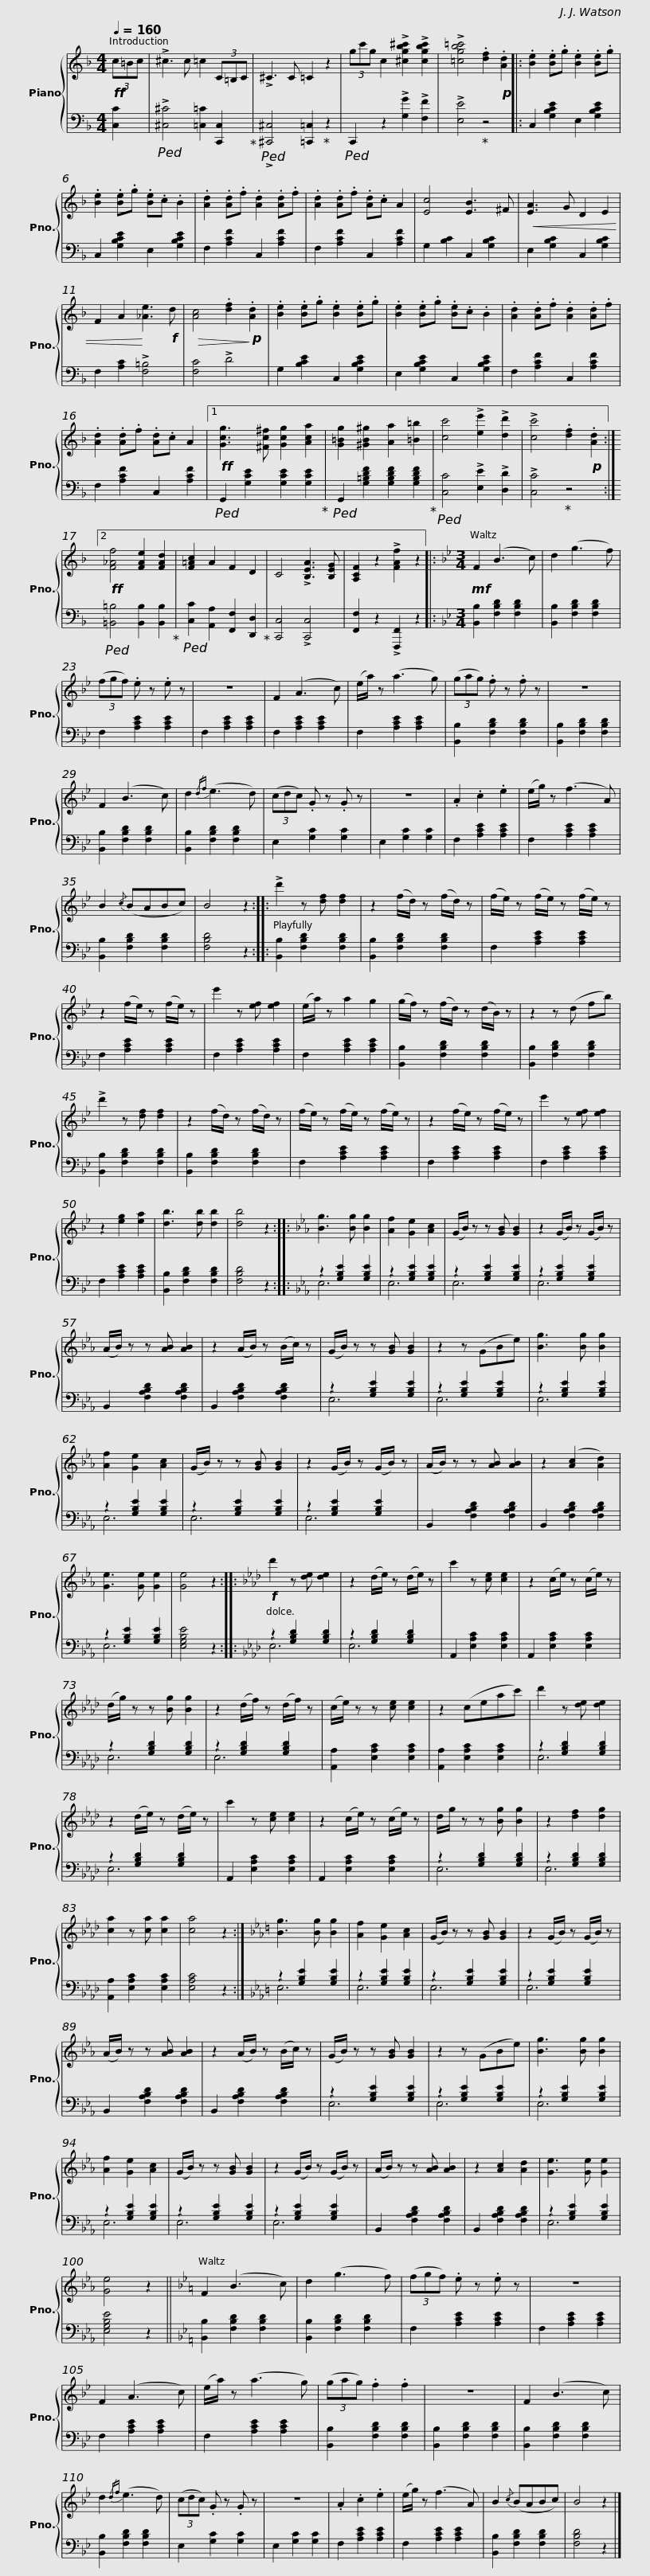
X:1
%%score { 1 | ( 2 3 ) }
L:1/8
Q:1/4=160
M:4/4
I:linebreak $
K:F
V:1 treble
V:2 bass
V:3 bass
V:1
!ff! (3c=Bc | !>!^c3 c =c2 (3C=B,C | !>!^C3 C =C2 z2 | (3gc'g c2 !>![^cgb^c']2 !>![cgbc']2 | !>![=cgb=c']4 .[df]2!p! .[Ad]2 |: %5
 .[Be]2 .[Be].g .[Be]2 .[Be].g |$ .[Be]2 .[Be].g .[Be].c .B2 | .[Ad]2 .[Ad].f .[Ad]2 .[Ad].f | .[Ad]2 .[Ad].f .[Ad].c A2 | [Ec]4 [EB]3 ^F | %10
!<(! [EA]3 G D2 E2 | F2 A2!<)! [_Ae]3!f! d |$!>(! [Ac]4 .[df]2!>)!!p! .[Ad]2 | .[Be]2 .[Be].g .[Be]2 .[Be].g | .[Be]2 .[Be].g .[Be].c .B2 | %15
 .[Ad]2 .[Ad].f .[Ad]2 .[Ad].f | .[Ad]2 .[Ad].f .[Ad].c A2 |1!ff! [Gcg]3 [^Fc^f] [Gcg]2 [Aca]2 |$ [G=Bg]2 [^GB^g]2 [Aa]2 [=B=b]2 | [cc']4 !>![ee']2 !>![dd']2 | %20
 !>![cc']4 .[df]2!p! .[Ad]2 :|2!ff! [F_Af]4 [FAe]2 [FAd]2 | [F=Ac]2 A2 F2 D2 | C4 !>![B,EA]3 [B,EG] |$ [A,CF]2 z2 !>![FAf]2 z2 |: %25
[K:Bb][M:3/4]!mf! F2 (B3 c) | d2 (g3 f) | (3(fgf) .e z .e z | z6 | F2 (A3 c) |$ %30
 (e/a/) z (a3 g) | (3(gag) .f z .f z | z6 | F2 (B3 c) | d2{/df} (e3 d) | %35
 (3(cdc) .G z .G z | z6 | .A2 .c2 .e2 |$ (e/g/) z (f3 A) | B2{/c} (BABc) | %40
 B4 z2 :: !>!d'2 z [df] [df]2 | z2 (f/d/) z (f/d/) z | (f/e/) z (f/e/) z (f/e/) z | z2 (f/e/) z (f/e/) z |$ %45
 e'2 z [ef] [ef]2 | (e/a/) z a2 g2 | (g/f/) z (f/d/) z (d/B/) z | z2 z (d fb) | !>!d'2 z [df] [df]2 | %50
 z2 (f/d/) z (f/d/) z |$ (f/e/) z (f/e/) z (f/e/) z | z2 (f/e/) z (f/e/) z | e'2 z [ef] [ef]2 | z2 [eg]2 [ea]2 | %55
 [db]3 [db] [db]2 | [db]4 z2 ::[K:Eb] [Bg]3 [Bg] [Bg]2 | [Af]2 [Ge]2 [Ac]2 |$ (G/B/) z z [GB] [GB]2 | %60
 z2 (G/B/) z (G/B/) z | (A/B/) z z [AB] [AB]2 | z2 (A/B/) z (B/c/) z | (G/B/) z z [GB] [GB]2 | z2 z (GBe) | %65
 [Bg]3 [Bg] [Bg]2 |$ [Af]2 [Ge]2 [Ac]2 | (G/B/) z z [GB] [GB]2 | z2 (G/B/) z (G/B/) z | (A/B/) z z [AB] [AB]2 | %70
 z2 ([Ac]2 [Ad]2) | [Ge]3 [Ge] [Ge]2 | [Ge]4 z2 ::$[K:Ab]!f! d'2 z [de] [de]2 | z2 (d/e/) z (d/e/) z | %75
 c'2 z [ce] [ce]2 | z2 (c/e/) z (c/e/) z | (d/g/) z z [Bg] [Bg]2 | z2 (d/f/) z (d/f/) z | (c/e/) z z [ce] [ce]2 |$ %80
 z2 (ceac') | d'2 z [de] [de]2 | z2 (d/e/) z (d/e/) z | c'2 z [ce] [ce]2 | z2 (c/e/) z (c/e/) z | %85
 d/g/ z z [Bg] [Bg]2 | z2 [df]2 [dg]2 | [ca]2 z [ca] [ca]2 |$ [ca]4 z2 :|[K:Eb] [Bg]3 [Bg] [Bg]2 | %90
 [Af]2 [Ge]2 [Ac]2 | (G/B/) z z [GB] [GB]2 | z2 (G/B/) z (G/B/) z | (A/B/) z z [AB] [AB]2 | z2 (A/B/) z (B/c/) z |$ %95
 (G/B/) z z [GB] [GB]2 | z2 z (GBe) | [Bg]3 [Bg] [Bg]2 | [Af]2 [Ge]2 [Ac]2 | (G/B/) z z [GB] [GB]2 | %100
 z2 (G/B/) z (G/B/) z | (A/B/) z z [AB] [AB]2 |$ z2 [Ac]2 [Ad]2 | [Ge]3 [Ge] [Ge]2 | [Ge]4 z2 || %105
[K:Bb] F2 (B3 c) | d2 (g3 f) | (3(fgf) .e z .e z | z6 | F2 (A3 c) |$ %110
 (e/a/) z (a3 g) | (3(gag) .f2 .f2 | z6 | F2 (B3 c) | d2{/df} (e3 d) | %115
 (3(cdc) .G z .G z | z6 | .A2 .c2 .e2 |$ (e/g/) z (f3 A) | B2{/c} (BABc) | %120
 B4 z2 |] %121
V:2
 [C,C]2 |!ped! !>![^C,^C]4 [=C,=C]2 [C,,C,]2!ped-up! |!ped! !>![^C,,^C,]4 [=C,,=C,]2!ped-up! z2 |!ped! C,,2 z2 !>![G,G]2 !>![F,F]2 | !>![E,E]4!ped-up! z4 |: %5
 C,2 [G,B,CE]2 E,2 [G,B,CE]2 |$ C,2 [G,B,CE]2 E,2 [G,B,CE]2 | F,2 [A,CF]2 C,2 [A,CF]2 | F,2 [A,CF]2 C,2 [A,CF]2 | G,2 [B,C]2 C,2 [G,B,C]2 | %10
 E,2 [G,B,C]2 C,2 [G,B,C]2 | F,2 [A,C]2 !>![F,=B,]4 |$ [F,C]4 !>!D4 | G,2 [B,CE]2 C,2 [G,B,CE]2 | E,2 [G,B,CE]2 C,2 [G,B,CE]2 | %15
 F,2 [A,CF]2 C,2 [A,CF]2 | F,2 [A,CF]2 C,2 [A,CF]2 |1!ped! G,,2 [G,CE]2 [G,CE]2 [G,CE]2!ped-up! |$!ped! G,,2 [G,=B,DF]2 [G,B,DF]2 [G,B,DF]2!ped-up! |!ped! [C,C]4 !>![E,E]2 !>![D,D]2 | %20
 !>![C,C]4!ped-up! z4 :|2!ped! [=B,,=B,]4 [B,,B,]2 [B,,B,]2!ped-up! |!ped! [C,C]2 [A,,A,]2 [F,,F,]2 [D,,D,]2!ped-up! | [C,,C,]4 !>![C,,C,]4 |$ [F,,F,]2 z2 !>![F,,,F,,]2 z2 |: %25
[K:Bb][M:3/4] [B,,B,]2 [F,B,D]2 [F,B,D]2 | [B,,B,]2 [F,B,D]2 [F,B,D]2 | F,2 [A,CE]2 [A,CE]2 | F,2 [A,CE]2 [A,CE]2 | F,2 [A,CE]2 [A,CE]2 |$ %30
 F,2 [A,CE]2 [A,CE]2 | [B,,B,]2 [F,B,D]2 [F,B,D]2 | [B,,B,]2 [F,B,D]2 [F,B,D]2 | [B,,B,]2 [F,B,D]2 [F,B,D]2 | [B,,B,]2 [F,B,D]2 [F,B,D]2 | %35
 E,2 [G,C]2 [G,C]2 | E,2 [G,C]2 [G,C]2 | F,2 [A,CE]2 [A,CE]2 |$ F,2 [A,CE]2 [A,CE]2 | [B,,B,]2 [F,B,D]2 [F,B,D]2 | %40
 [F,B,D]4 z2 :: [B,,B,]2 [F,B,D]2 [F,B,D]2 | [B,,B,]2 [F,B,D]2 [F,B,D]2 | F,2 [A,CE]2 [A,CE]2 | F,2 [A,CE]2 [A,CE]2 |$ %45
 F,2 [A,CE]2 [A,CE]2 | F,2 [A,CE]2 [A,CE]2 | [B,,B,]2 [F,B,D]2 [F,B,D]2 | [B,,B,]2 [F,B,D]2 [F,B,D]2 | [B,,B,]2 [F,B,D]2 [F,B,D]2 | %50
 [B,,B,]2 [F,B,D]2 [F,B,D]2 |$ F,2 [A,CE]2 [A,CE]2 | F,2 [A,CE]2 [A,CE]2 | F,2 [A,CE]2 [A,CE]2 | F,2 [A,CE]2 [A,CE]2 | %55
 [B,,B,]2 [F,B,D]2 [F,B,D]2 | [F,B,D]4 z2 ::[K:Eb] z2 [G,B,E]2 [G,B,E]2 | z2 [G,B,E]2 [G,B,E]2 |$ z2 [G,B,E]2 [G,B,E]2 | %60
 z2 [G,B,E]2 [G,B,E]2 | B,,2 [F,A,B,D]2 [F,A,B,D]2 | B,,2 [F,A,B,D]2 [F,A,B,D]2 | z2 [G,B,E]2 [G,B,E]2 | z2 [G,B,E]2 [G,B,E]2 | %65
 z2 [G,B,E]2 [G,B,E]2 |$ z2 [G,B,E]2 [G,B,E]2 | z2 [G,B,E]2 [G,B,E]2 | z2 [G,B,E]2 [G,B,E]2 | B,,2 [F,A,B,D]2 [F,A,B,D]2 | %70
 B,,2 [F,A,B,D]2 [F,A,B,D]2 | z2 [G,B,E]2 [G,B,E]2 | [E,G,B,E]4 z2 ::$[K:Ab] z2 [G,B,D]2 [G,B,D]2 | z2 [G,B,D]2 [G,B,D]2 | %75
 A,,2 [E,A,C]2 [E,A,C]2 | A,,2 [E,A,C]2 [E,A,C]2 | z2 [G,B,D]2 [G,B,D]2 | z2 [G,B,D]2 [G,B,D]2 | [A,,A,]2 [E,A,C]2 [E,A,C]2 |$ %80
 [A,,A,]2 [E,A,C]2 [E,A,C]2 | z2 [G,B,D]2 [G,B,D]2 | z2 [G,B,D]2 [G,B,D]2 | A,,2 [E,A,C]2 [E,A,C]2 | A,,2 [E,A,C]2 [E,A,C]2 | %85
 z2 [G,B,D]2 [G,B,D]2 | z2 [G,B,D]2 [G,B,D]2 | [A,,A,]2 [E,A,C]2 [E,A,C]2 |$ [E,A,C]4 z2 :|[K:Eb] z2 [G,B,E]2 [G,B,E]2 | %90
 z2 [G,B,E]2 [G,B,E]2 | z2 [G,B,E]2 [G,B,E]2 | z2 [G,B,E]2 [G,B,E]2 | B,,2 [F,A,B,D]2 [F,A,B,D]2 | B,,2 [F,A,B,D]2 [F,A,B,D]2 |$ %95
 z2 [G,B,E]2 [G,B,E]2 | z2 [G,B,E]2 [G,B,E]2 | z2 [G,B,E]2 [G,B,E]2 | z2 [G,B,E]2 [G,B,E]2 | z2 [G,B,E]2 [G,B,E]2 | %100
 z2 [G,B,E]2 [G,B,E]2 | B,,2 [F,A,B,D]2 [F,A,B,D]2 |$ B,,2 [F,A,B,D]2 [F,A,B,D]2 | z2 [G,B,E]2 [G,B,E]2 | [E,G,B,E]4 z2 || %105
[K:Bb] [B,,B,]2 [F,B,D]2 [F,B,D]2 | [B,,B,]2 [F,B,D]2 [F,B,D]2 | F,2 [A,CE]2 [A,CE]2 | F,2 [A,CE]2 [A,CE]2 | F,2 [A,CE]2 [A,CE]2 |$ %110
 F,2 [A,CE]2 [A,CE]2 | [B,,B,]2 [F,B,D]2 [F,B,D]2 | [B,,B,]2 [F,B,D]2 [F,B,D]2 | [B,,B,]2 [F,B,D]2 [F,B,D]2 | [B,,B,]2 [F,B,D]2 [F,B,D]2 | %115
 E,2 [G,C]2 [G,C]2 | E,2 [G,C]2 [G,C]2 | F,2 [A,CE]2 [A,CE]2 |$ F,2 [A,CE]2 [A,CE]2 | [B,,B,]2 [F,B,D]2 [F,B,D]2 | %120
 [F,B,D]4 z2 |] %121
V:3
 x2 | x8 | x8 | x8 | x8 |: %5
 x8 |$ x8 | x8 | x8 | x8 | %10
 x8 | x8 |$ x8 | x8 | x8 | %15
 x8 | x8 |1 x8 |$ x8 | x8 | %20
 x8 :|2 x8 | x8 | x8 |$ x8 |: %25
[K:Bb][M:3/4] x6 | x6 | x6 | x6 | x6 |$ %30
 x6 | x6 | x6 | x6 | x6 | %35
 x6 | x6 | x6 |$ x6 | x6 | %40
 x6 :: x6 | x6 | x6 | x6 |$ %45
 x6 | x6 | x6 | x6 | x6 | %50
 x6 |$ x6 | x6 | x6 | x6 | %55
 x6 | x6 ::[K:Eb] E,6 | E,6 |$ E,6 | %60
 E,6 | x6 | x6 | E,6 | E,6 | %65
 E,6 |$ E,6 | E,6 | E,6 | x6 | %70
 x6 | E,6 | x6 ::$[K:Ab] E,6 | E,6 | %75
 x6 | x6 | E,6 | E,6 | x6 |$ %80
 x6 | E,6 | E,6 | x6 | x6 | %85
 E,6 | E,6 | x6 |$ x6 :|[K:Eb] E,6 | %90
 E,6 | E,6 | E,6 | x6 | x6 |$ %95
 E,6 | E,6 | E,6 | E,6 | E,6 | %100
 E,6 | x6 |$ x6 | E,6 | x6 || %105
[K:Bb] x6 | x6 | x6 | x6 | x6 |$ %110
 x6 | x6 | x6 | x6 | x6 | %115
 x6 | x6 | x6 |$ x6 | x6 | %120
 x6 |] %121
